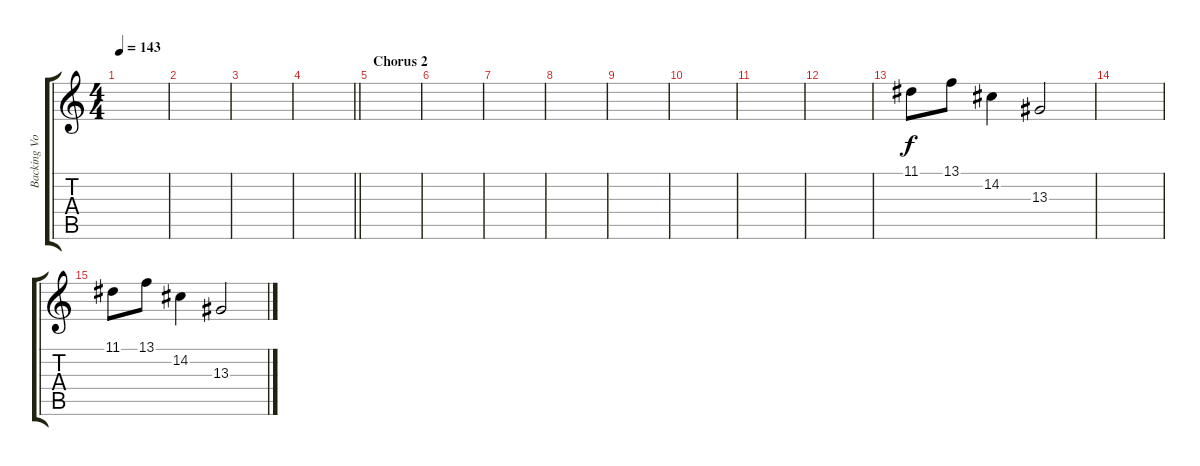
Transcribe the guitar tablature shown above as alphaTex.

\track ("Backing Vocals" "Backing Vo") {instrument choiraahs}
\staff {score tabs}
\tuning (E4 B3 G3 D3 A2 E2) {hide}
\ts (4 4)
\tempo 143
\clef g2
\ks c
|
|
|
\barLineRight lightlight
|
\section ("" "Chorus 2")
|
|
|
|
|
|
|
|
11.1.8 13.1.8 14.2.4 13.3.2 |
|
11.1.8 13.1.8 14.2.4 13.3.2
